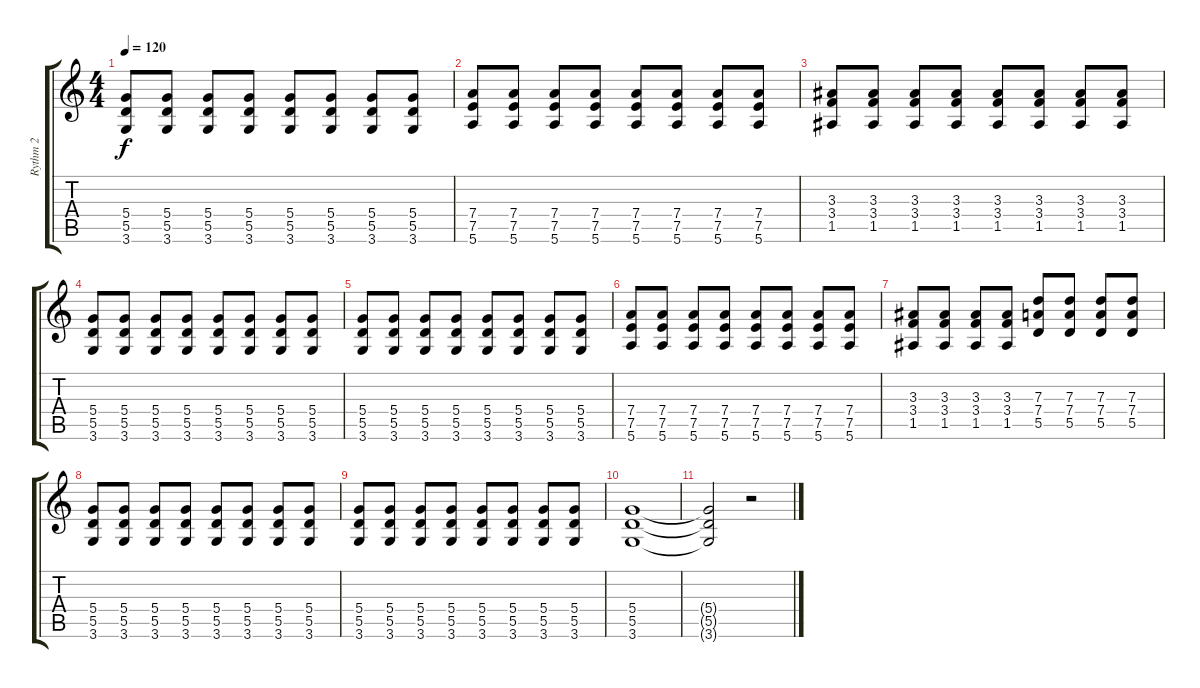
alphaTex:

\track ("Rythm 2" "Rythm 2") {instrument distortionguitar}
\staff {score tabs}
\tuning (E4 B3 G3 D3 A2 E2) {hide}
\ts (4 4)
\tempo 120
\clef g2
\ks c
(5.4 5.5 3.6).8{dy f} (5.4 5.5 3.6).8 (5.4 5.5 3.6).8 (5.4 5.5 3.6).8 (5.4 5.5 3.6).8 (5.4 5.5 3.6).8 (5.4 5.5 3.6).8 (5.4 5.5 3.6).8 |
(7.4 7.5 5.6).8 (7.4 7.5 5.6).8 (7.4 7.5 5.6).8 (7.4 7.5 5.6).8 (7.4 7.5 5.6).8 (7.4 7.5 5.6).8 (7.4 7.5 5.6).8 (7.4 7.5 5.6).8 |
(3.3 3.4 1.5).8 (3.3 3.4 1.5).8 (3.3 3.4 1.5).8 (3.3 3.4 1.5).8 (3.3 3.4 1.5).8 (3.3 3.4 1.5).8 (3.3 3.4 1.5).8 (3.3 3.4 1.5).8 |
(5.4 5.5 3.6).8 (5.4 5.5 3.6).8 (5.4 5.5 3.6).8 (5.4 5.5 3.6).8 (5.4 5.5 3.6).8 (5.4 5.5 3.6).8 (5.4 5.5 3.6).8 (5.4 5.5 3.6).8 |
(5.4 5.5 3.6).8 (5.4 5.5 3.6).8 (5.4 5.5 3.6).8 (5.4 5.5 3.6).8 (5.4 5.5 3.6).8 (5.4 5.5 3.6).8 (5.4 5.5 3.6).8 (5.4 5.5 3.6).8 |
(7.4 7.5 5.6).8 (7.4 7.5 5.6).8 (7.4 7.5 5.6).8 (7.4 7.5 5.6).8 (7.4 7.5 5.6).8 (7.4 7.5 5.6).8 (7.4 7.5 5.6).8 (7.4 7.5 5.6).8 |
(3.3 3.4 1.5).8 (3.3 3.4 1.5).8 (3.3 3.4 1.5).8 (3.3 3.4 1.5).8 (7.3 7.4 5.5).8 (7.3 7.4 5.5).8 (7.3 7.4 5.5).8 (7.3 7.4 5.5).8 |
(5.4 5.5 3.6).8 (5.4 5.5 3.6).8 (5.4 5.5 3.6).8 (5.4 5.5 3.6).8 (5.4 5.5 3.6).8 (5.4 5.5 3.6).8 (5.4 5.5 3.6).8 (5.4 5.5 3.6).8 |
(5.4 5.5 3.6).8 (5.4 5.5 3.6).8 (5.4 5.5 3.6).8 (5.4 5.5 3.6).8 (5.4 5.5 3.6).8 (5.4 5.5 3.6).8 (5.4 5.5 3.6).8 (5.4 5.5 3.6).8 |
(5.4 5.5 3.6).1 |
(5.4{t} 5.5{t} 3.6{t}).2 r.2
